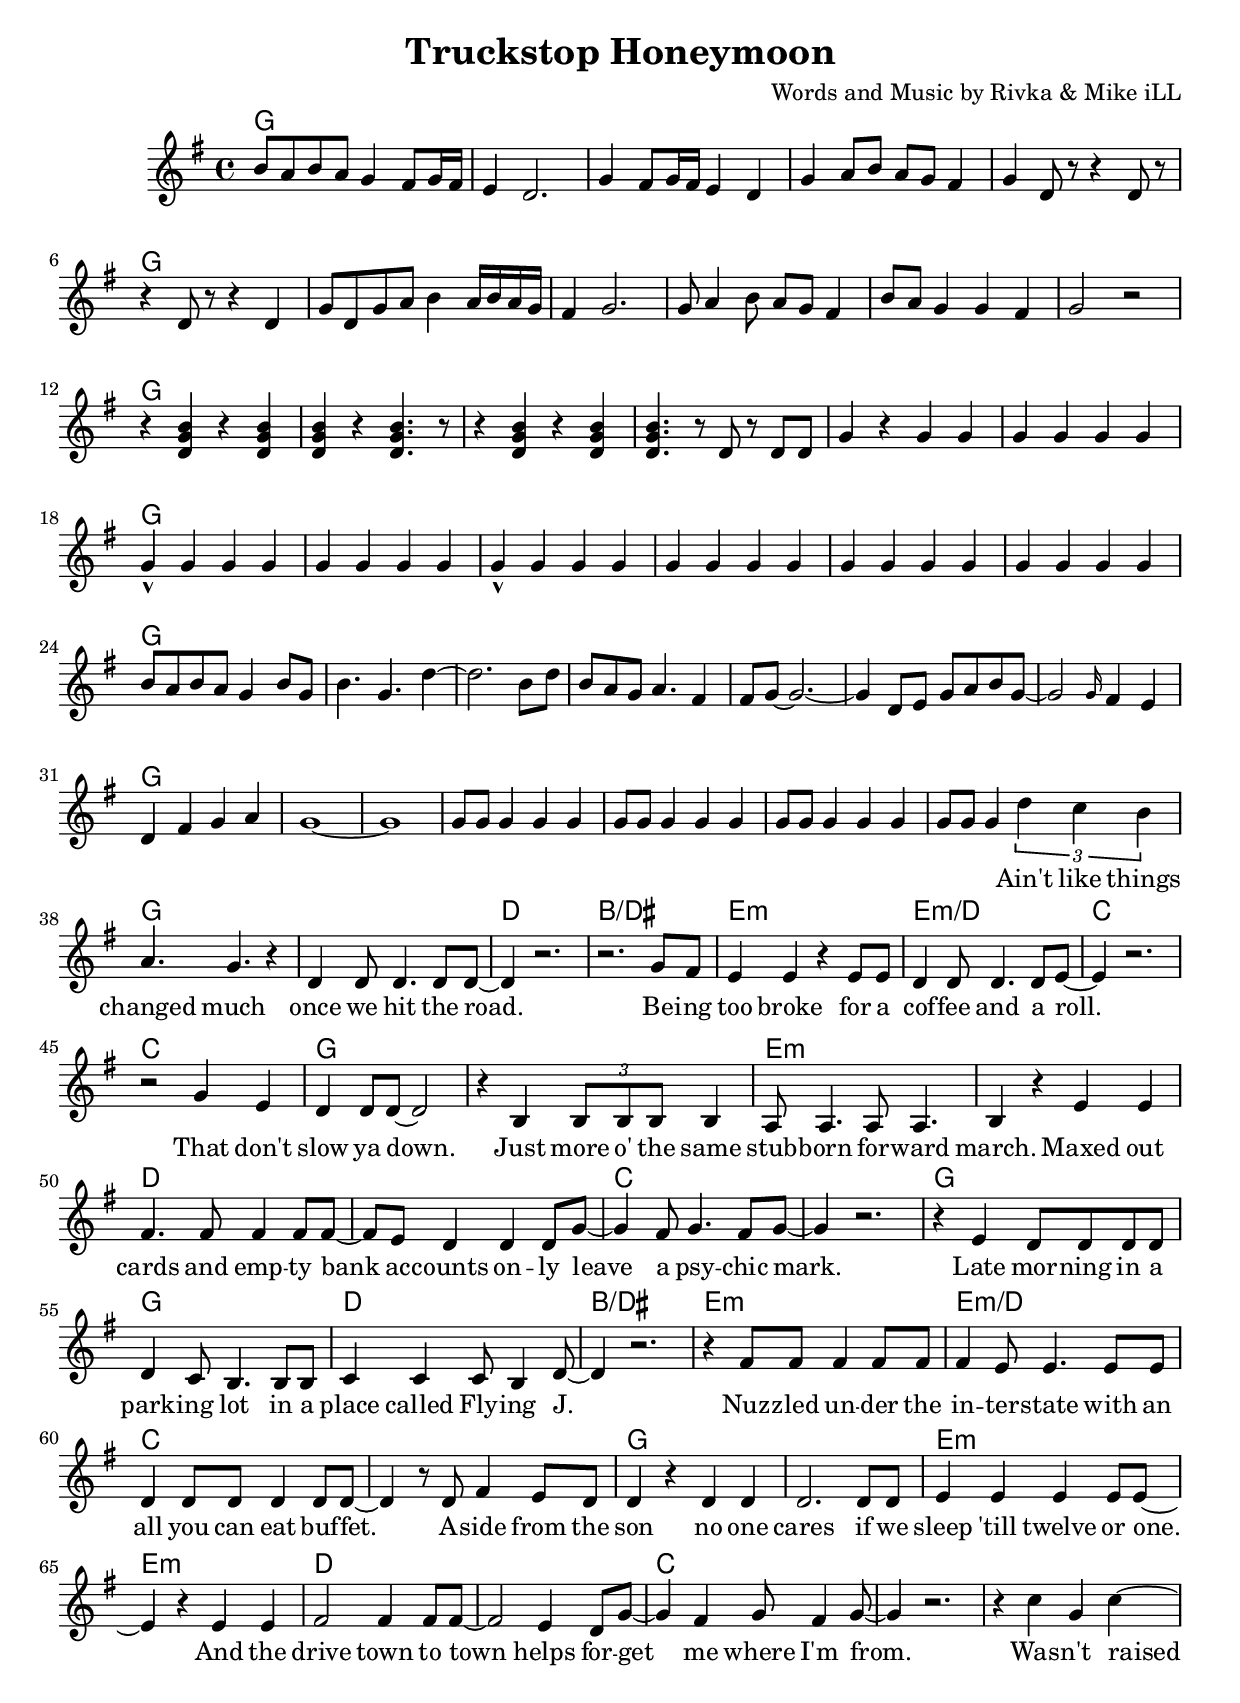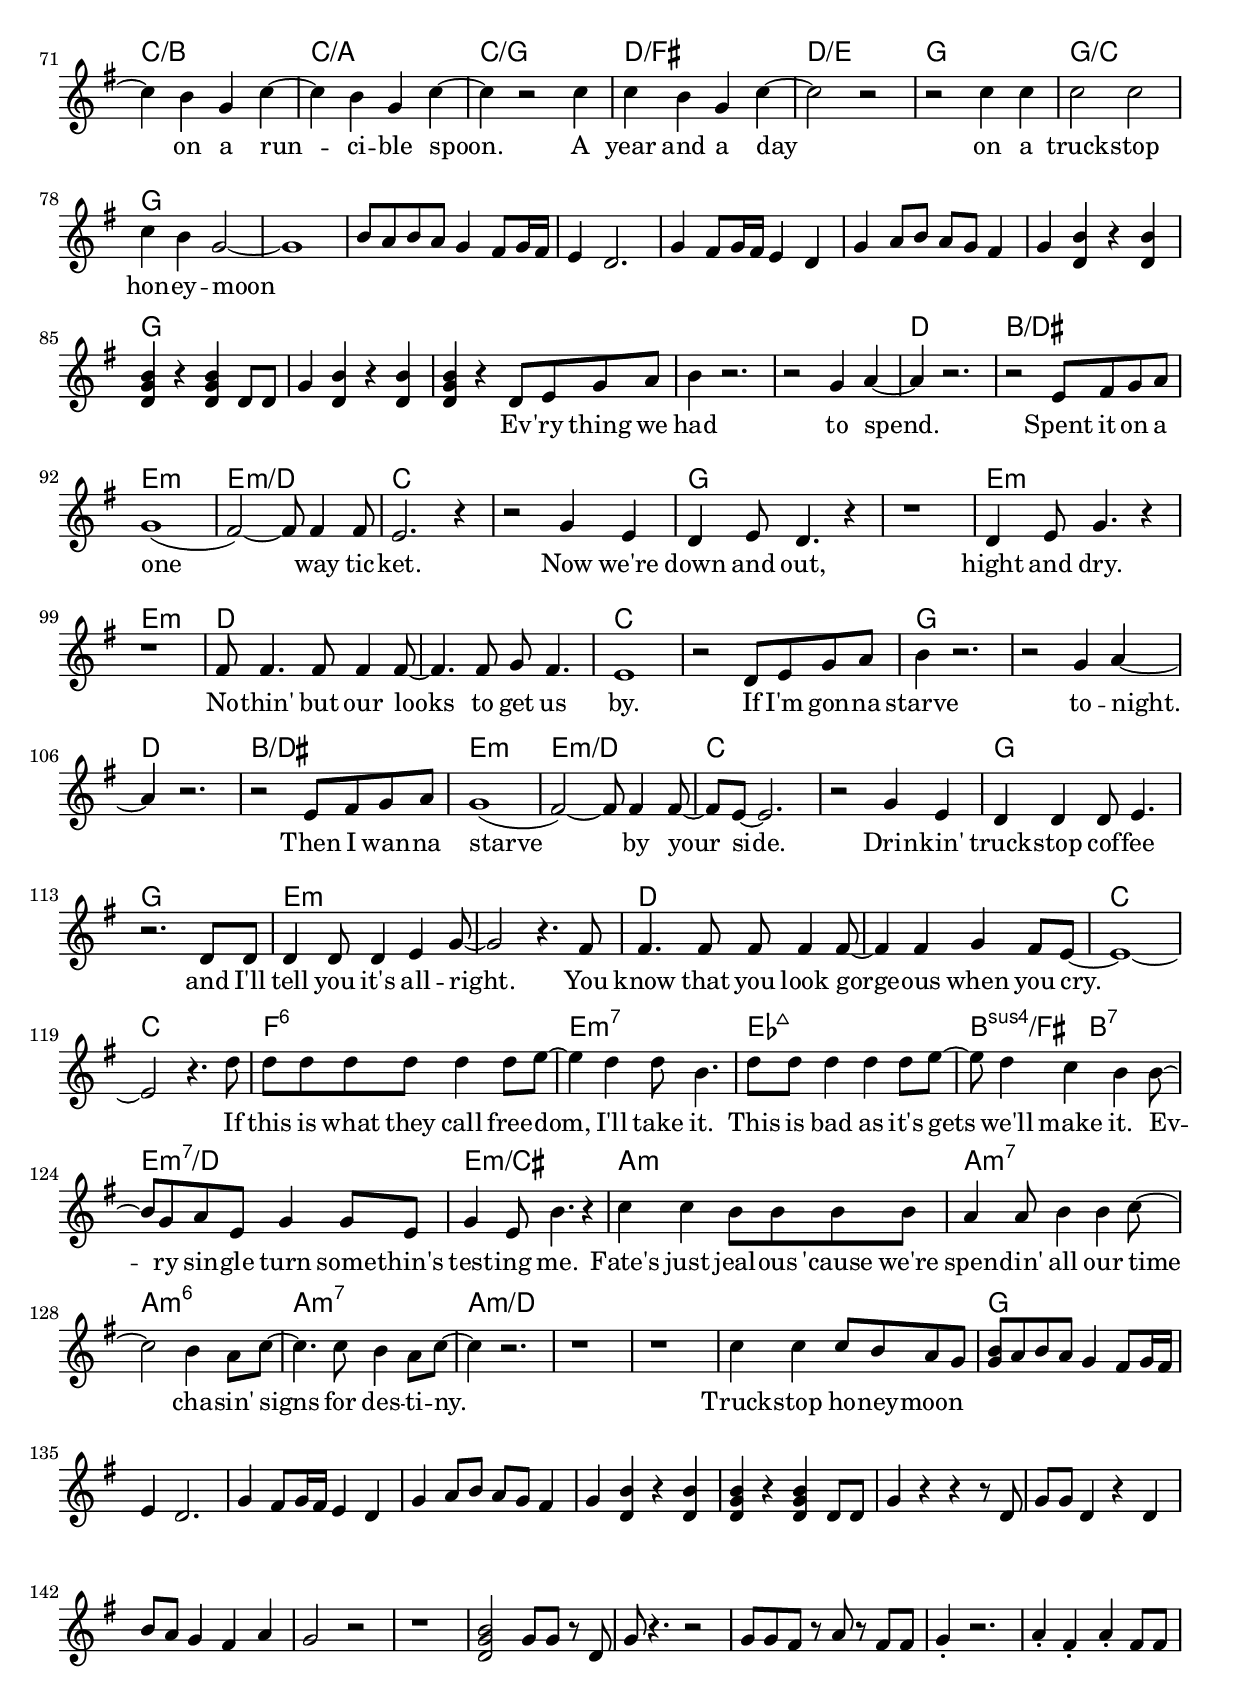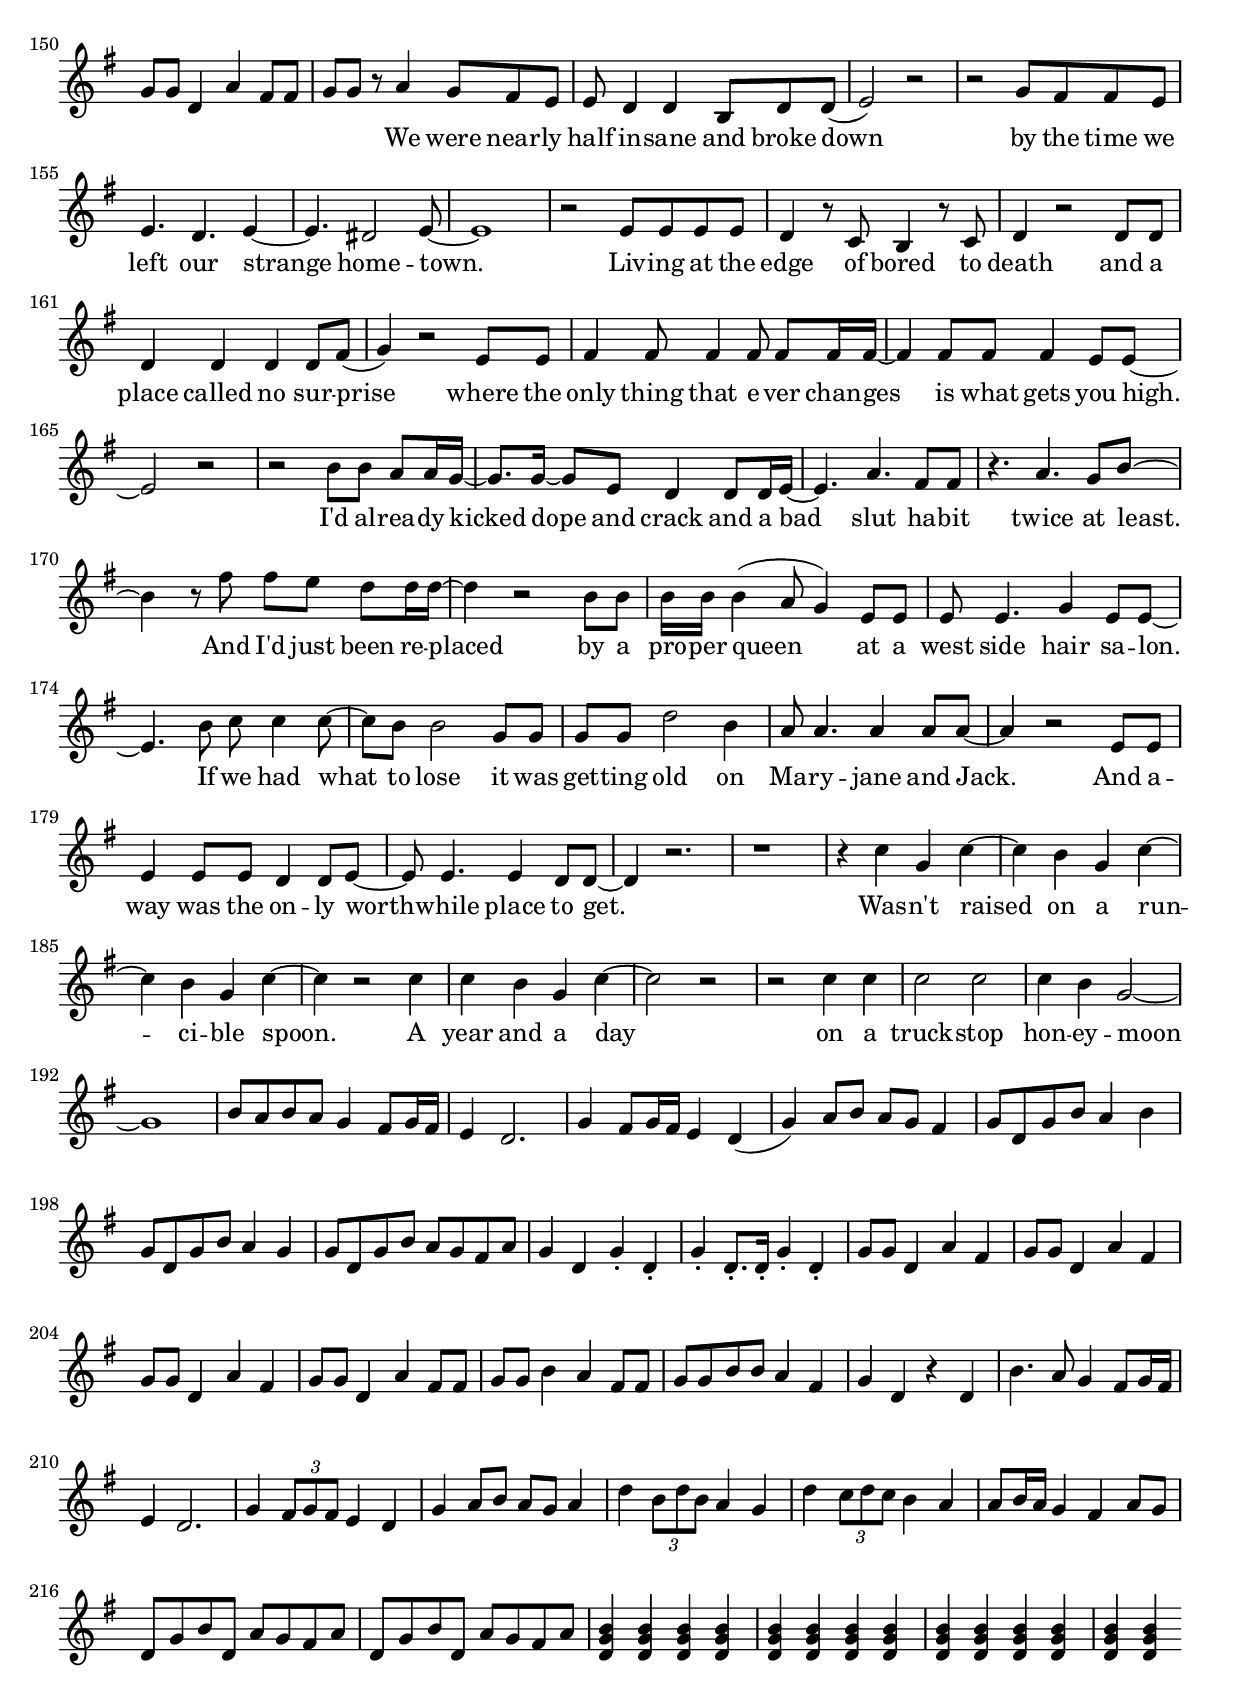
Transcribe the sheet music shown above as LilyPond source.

\version "2.18.2"

\header {
  title = "Truckstop Honeymoon"
  composer = "Words and Music by Rivka & Mike iLL"
  tag = "Copyright R. and M. Kilmer Creative Commons Attribution-NonCommercial, BMI"
}

\paper{ print-page-number = ##f bottom-margin = 0.5\in }

melody = \relative c'' {
  \clef treble
  \key g \major
  \time 4/4
  b8 a b a g4 fis8 g16 fis | e4 d2. | g4 fis8 g16 fis e4 d | g a8 b a g fis4 |
  g d8 r r4 d8 r | r4 d8 r r4 d | g8 d g a b4 a16 b a g | fis4 g2. |
  g8 a4 b8 a g fis4 | b8 a g4 g fis g2 r | r4 << d g b >> r4 << d, g b >> | << d, g b >> r << d,4. g b >> r8 |
  r4 << d, g b >> r4 << d, g b >> | << d,4. g b >> r8 d,8 r d d | g4 r g g | g g g g |
  g-^ g g g | g g g g  | g-^ g g g | g g g g |
  g g g g | g g g g | b8 a b a g4 b8 g | b4. g d'4~ | d2. b8 d |
  b a g a4. fis4 | fis8 g~ g2.~ | g4 d8 e g a b g~ |
  g2 \grace g16 fis4 e | d4 fis g a | g1~ | g |
  g8 g g4 g g | g8 g g4 g g | g8 g g4 g g | g8 g g4
   
  \new Voice = "verse_one" {
  \tuplet 3/2 { d' c b } | % Ain't
  a4. g r4 | d d8 d4. d8 d~ | d4 r2. | r2. g8 fis | % changed ... road. Being 
  e4 e r e8 e | d4 d8 d4. d8 e~ | e4 r2. | r2 g4 e | % too broke ... role. That don't
  d4 d8 d~ d2 | r4 b \tuplet 3/2 { b8 b b} b4 | a8 a4. a8 a4. | b4 r e e | % slow ya down. Just more of the ... maxed out
  fis4. fis8 fis4 fis8 fis~ | fis e8 d4 d4 d8 g8~ | g4 fis8 g4. fis8 g~ | g4 r2. | % cards ... psychic mark
  
  r4 e d8 d d d | d4 c8 b4. b8 b | c4 c c8 b4 d8~ | d4 r2. | % Late ... Flying J
  r4 fis8 fis fis4 fis8 fis | fis4 e8 e4. e8 e | d4 d8 d d4 d8 d~ | d4 r8 d8 fis4 e8 d | % Nuzzled ... buffet. Aside from the 
  d4 r d d | d2. d8 d | e4 e e e8 e~ | e4 r e e | % sun. No one cares ... and the
  fis2 fis4 fis8 fis~ | fis2 e4 d8 g~ | g4 fis g8 fis4 g8~ | g4 r2. | % drive town ... helps forget me where I'm from
  
  r4 c g c~ | c b g c~ | c b g c~ | c r2 c4 | % Wasn't raised in a runcible spoon. A
  c b g c~ | c2 r | r c4 c | c2 c | % year and ... day on a truck stop
  c4 b g2~ | g1 |  % honey moon
  }
  
  b8 a b a g4 fis8 g16 fis | e4 d2. | g4 fis8 g16 fis e4 d | g a8 b a g fis4 |
  g4 << d b' >> r << d, b' >> | << d, g b >> r << d, g b >> d,8 d | g4 << d b' >> r << d, b' >> | << d, g b >> r 
  
  \new Voice = "verse_two" {
  	d,8 e g a |
  	b4 r2. | r2 g4 a~ |a4 r2. | r2 e8 fis g a | % had to spend
  	g1( | fis2)~ fis8 fis4 fis8 | e2. r4 | r2 g4 e |
  	d4 e8 d4. r4 | r1 | d4 e8 g4. r4 | r1 | 
  	fis8 fis4. fis8 fis4 fis8~ | fis4. fis8 g8 fis4. | e1 | r2 
  	
  	d8 e g a | % If I'm gonna starve
  	b4 r2. | r2 g4 a~ |a4 r2. | r2 e8 fis g a |
  	g1( | fis2)~ fis8 fis4 fis8~ | fis e~ e2. | r2 g4 e % ... drinkin
  	d4 d d8 e4. | r2. d8 d | d4 d8 d4 e4 g8~ | g2 r4. fis8 | % ... alright ya 
  	fis4. fis8 fis fis4 fis8~ | fis4 fis g fis8 e~ | e1~ | e2 r4. d'8 |
  	
  	d8 d d d d4 d8 e~ | e4 d d8 b4. | d8 d d4 d d8 e~ | e d4 c b b8~ | % This is what they call freedom ... make it
  	b g a e g4 g8 e | g4 e8 b'4. r4 | c4 c b8 b b b | a4 a8 b4 b c8~ | % Evry single .... fates ... all our ti-
  	c2 b4 a8 c~ | c4. c8 b4 a8 c~ | c4 r2. | r1 | r | c4 c c8 b a g~ | % ... truckstop honeymoon__
  	
  }
  
  << g8 b8 >> a b a g4 fis8 g16 fis | e4 d2. | g4 fis8 g16 fis e4 d | g a8 b a g fis4 |
  g4 << d b' >> r << d, b' >> | << d, g b >> r << d, g b >> d,8 d | g4 r r r8 d | g8 g d4 r d |
  b'8 a g4 fis a | g2 r | r1 | << d2 g b >> g8 g r d |
  g8 r4. r2 | g8 g fis r8 a r fis8 fis | g4\staccato r2. | a4\staccato fis\staccato a\staccato fis8 fis |
  g8 g d4 a' fis8 fis | g g r
  
  \new Voice = "verse_three" {
  	a4 g8 fis e | % We were nearly
  	e d4 d b8 d d( | e2) r | r g8 fis fis e | e4. d e4~ | % half insane and broke down ... time we left our str-
  	e4. dis2 e8~ | e1 | r2 e8 e e e | d4 r8 c8 b4 r8 c | d4 r2 d8 d | % ange home towns ... death and a
  	d4 d d d8 fis8( | g4 ) r2 e8 e | fis4 fis8 fis4 fis8 fis fis16 fis~ | fis4 fis8 fis fis4 e8 e~ | % place called no surprise ... gets ya hi-
  	e2 r | r2 b'8 b  a a16 g~ | g8. g16~ g8 e d4 d8 d16 e~ | e4. a4. fis8 fis | r4. a g8 b~ | % -igh. I'd already kicked dope and crack... at least
  	b4 r8 fis' fis e d d16 d~ | d4 r2 b8 b | b16 b b4( a8 g4) e8 e | e e4. g4 e8 e~ | e4. b'8 c c4 c8~ | % least and I'd just ... if we had what
  	c b b2 g8 g | g g d'2 b4 | a8 a4. a4 a8 a~ | a4 r2 e8 e | % what to lose... Jack and a-
  	e4 e8 e d4 d8 e~ | e e4. e4 d8 d~ | % way ... to get
  	d4 r2. | r1 | % get.
  	
	  r4 c' g c~ | c b g c~ | c b g c~ | c r2 c4 | % Wasn't raised in a runcible spoon. A
	  c b g c~ | c2 r | r c4 c | c2 c | % year and ... day on a truck stop
	  c4 b g2~ | g1 |  % honey moon
  }
  
  b8 a b a g4 fis8 g16 fis | e4 d2. | g4 fis8 g16 fis e4 d( | g) a8 b a g fis4 | 
  g8 d g b a4 b | g8 d g b a4 g | g8 d g b a g fis a | g4 d g\staccato d\staccato |
  g\staccato d8.\staccato d16\staccato g4\staccato d\staccato | g8 g d4 a' fis | g8 g d4 a' fis | g8 g d4 a' fis | 
  g8 g d4 a' fis8 fis | g8 g b4 a fis8 fis | g8 g b b a4 fis | g d r d | 
  b'4. a8 g4 fis8 g16 fis | e4 d2. | g4 \tuplet 3/2 { fis8 g fis } e4 d | g a8 b a g a4 |
  d4 \tuplet 3/2 { b8 d b } a4 g | d'4 \tuplet 3/2 { c8 d c } b4 a | a8 b16 a g4 fis a8 g | d8 g b d, a' g fis a |
  d,8 g b d, a' g fis a | << d,4 g b >> << d,4 g b >> << d,4 g b >> << d,4 g b >> | << d,4 g b >> << d,4 g b >> << d,4 g b >> << d,4 g b >> | << d,4 g b >> << d,4 g b >> << d,4 g b >> << d,4 g b >> | 
  << d,4 g b >> << d,4 g b >>  | 
}

verse_one =  \lyricmode {
	\set associatedVoice = "verse_one"
 	Ain't like things 
 	changed much once we hit the road.
 	Be -- ing too broke for a cof -- fee and a roll.
	That don't slow ya down. Just more o' the same
	stub -- born for -- ward march. Maxed out 
	cards and emp -- ty bank ac -- counts on -- ly 
	leave a psy -- chic mark.
	
	Late mor -- ning in a park -- ing lot in a 
	place called Fly -- ing J.
	Nuz -- zled un -- der the in -- ter -- state with an all you can eat buf -- fet. A -- side from the
	son no one cares if we sleep 'till twelve or one. And the
	drive town to town helps for -- get me where I'm from.
	
	Was -- n't raised on a run -- ci -- ble spoon. A
	year and a day on a truck -- stop
	hon -- ey -- moon __.
}

verse_two =  \lyricmode {
	Ev -- 'ry thing we
	had to spend. Spent it on a 
	one way tic -- ket. Now we're
	down and out, hight and dry.
	No -- thin' but our looks to get us
	by.
	
	If I'm gon -- na 
	starve to -- night. Then I wan -- na
	starve by your side. Drin -- kin'
	truck -- stop cof -- fee and I'll
	tell you it's all -- right. You
	know that you look gorge -- ous when you 
	cry.
	
	If this is what they call free -- dom, I'll take it.
	This is bad as it's gets we'll make it.
	Ev -- ry sin -- gle turn some -- thin's test -- ing me.
	Fate's just jeal -- ous 'cause we're spen -- din' all our
	time cha -- sin' signs for des -- ti -- ny.
	
	Truck -- stop ho -- ney -- moon
}

verse_three = \lyricmode {
	
	We were near -- ly half in -- sane and broke down
	by the time we left our strange home -- town.
	Liv -- ing at the edge of bored to death and a
	place called no sur -- prise where the
	only thing that e -- ver chan -- ges is what gets you
	high. I'd al -- rea -- dy 
	
	kicked dope and crack and a bad slut ha -- bit twice at least. And I'd just been re --
	placed by a pro -- per queen at a west side hair sa -- lon. If we had
	what to lose it was get -- ting old on Ma -- ry -- jane and Jack. And a --
	way was the on -- ly worth -- while place to get.
	
	Was -- n't raised on a run -- ci -- ble spoon. A
	year and a day on a truck -- stop
	hon -- ey -- moon __.
	
}

verse_four =  \lyricmode {
	If I e -- ver knew your strength, if I e -- ver
	be -- lieved in your resolve to a --
	chieve e -- ven your wild -- est dreams,
	no -- thing is as dire as it seems.
	
	E -- ven as the sky turns pink
	on a -- no -- ther night here at the brink,
	we're got love to make, re -- cords to break, and
	no -- thing but ro -- mance to fill the hours.
	
	If this is what they call free -- dom, I'll take it.
	This is bad as it's gets we'll make it.
	Ev -- ry sin -- gle turn some -- thin's test -- ing me.
	Fate's just jeal -- ous 'cause we're spen -- din' all our
	time cha -- sin' signs for des -- ti -- ny.
	
	Truck -- stop ho -- ney -- moon
}


harmonies = \chordmode {
  g1 | 
  g | g | g | g |
  g | g | g | g |
  g | g | g | g |
  g | g | g | g |
  g | g | g | g |
  g | g | g | g |
  g | g | g | g |
  g | g | g | g |
  g | g | g | g |
  
  g | g | d | b/dis | % changed much
  e:m | e:m/d | c | c |
  g | g | e:m | e:m |
  d | d | c | c |
  
  g | g | d | b/dis | % late morning
  e:m | e:m/d | c | c |
  g | g | e:m | e:m |
  d | d | c | c |
  
  c | c/b | c/a | c/g |
  d/fis | d/e | g | g/c |
  g | g | g | g |
  
  
  g | g | g | g |
  g | g | 
  
  g | g | d | b/dis | % 
  e:m | e:m/d | c | c |
  g | g | e:m | e:m |
  d | d | c | c |
  
  g | g | d | b/dis | % 
  e:m | e:m/d | c | c |
  g | g | e:m | e:m |
  d | d | c | c |
  
  f:6 | e:m7 | ees:maj7 | b2:sus/fis b:7 |
  e1:m7/d | e:m/cis |
  a:m | a:m7 | a:m6 | a:m7 |
  a:m/d | a:m/d | a:m/d | a:m/d |
  g
  
}

\score {
  <<
    \new ChordNames {
      \set chordChanges = ##t
      \harmonies
    }
    \new Voice = "one" { \melody }
    \new Lyrics \lyricsto "verse_one" \verse_one
    \new Lyrics \lyricsto "verse_two" \verse_two
    \new Lyrics \lyricsto "verse_three" \verse_three
  >>
  \layout { }
  \midi { }
}
